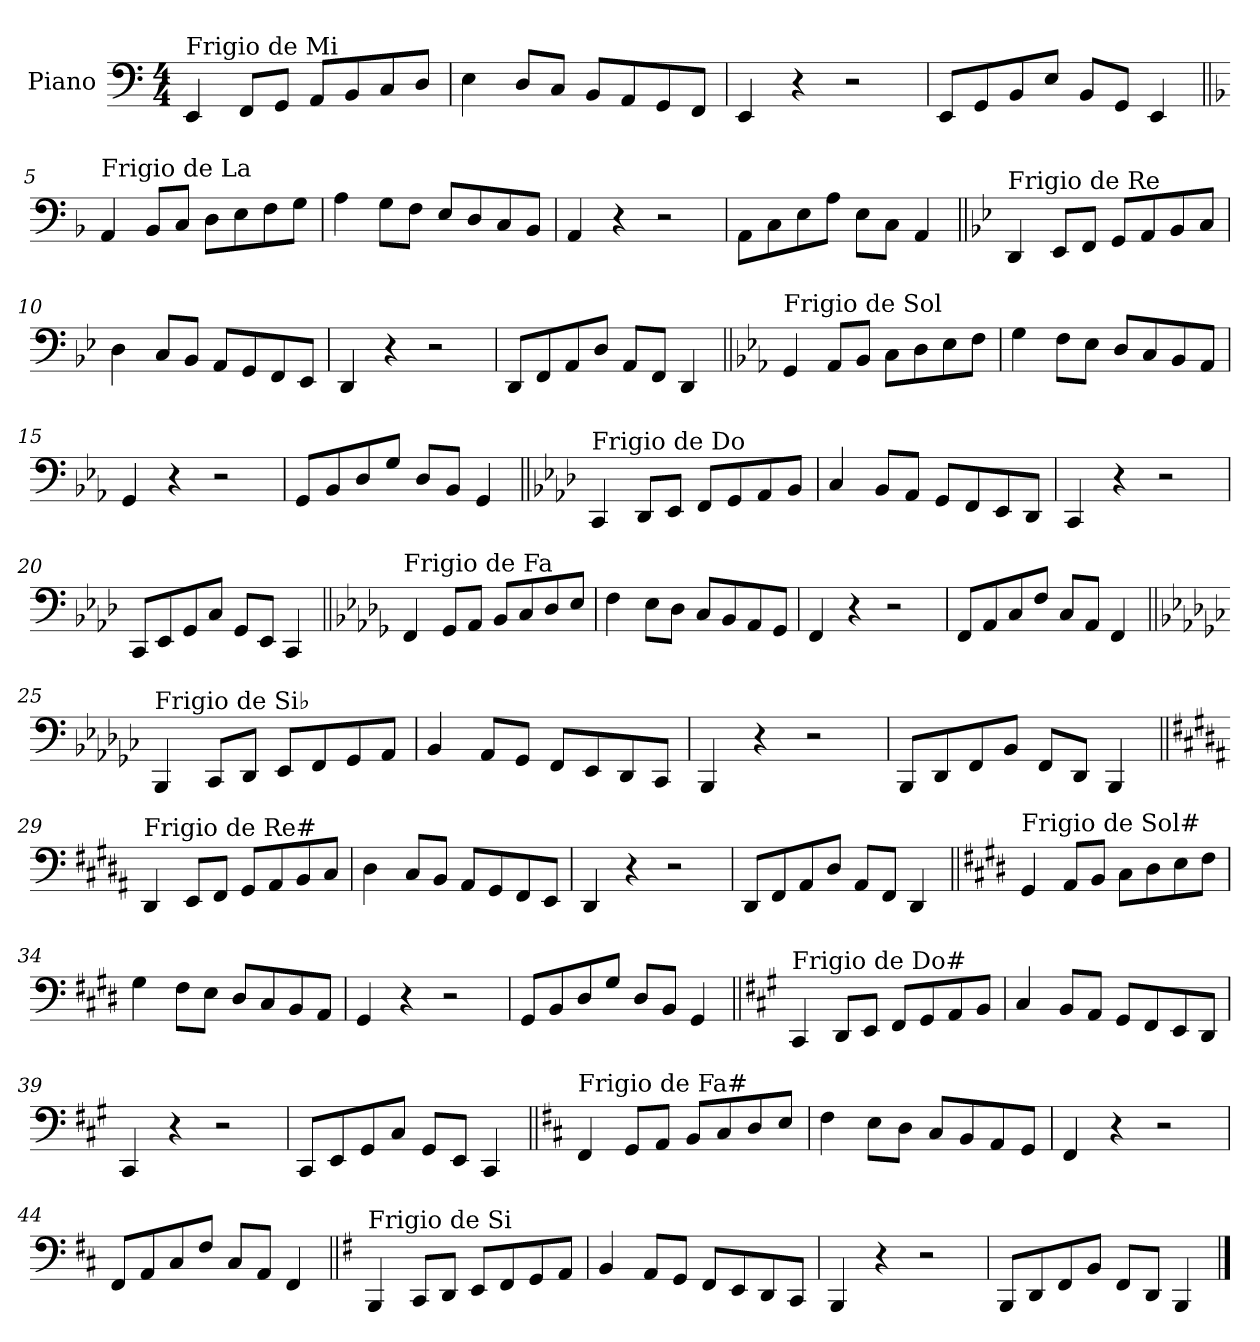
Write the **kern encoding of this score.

**kern
*part1
*staff1
*I"Piano
*I'Pno.
*clefF4
*k[]
*M4/4
=1
!LO:TX:a:t=Frigio de Mi
4EE/
8FF/L
8GG/J
8AA/L
8BB/
8C/
8D/J
=2
4E\
8D/L
8C/J
8BB/L
8AA/
8GG/
8FF/J
=3
4EE/
4r
2r
=4
8EE/L
8GG/
8BB/
8E/J
8BB/L
8GG/J
4EE/
!!LO:LB:g=z
=5||
*k[b-]
!LO:TX:a:t=Frigio de La
4AA/
8BB-/L
8C/J
8D\L
8E\
8F\
8G\J
=6
4A\
8G\L
8F\J
8E/L
8D/
8C/
8BB-/J
=7
4AA/
4r
2r
=8
8AA\L
8C\
8E\
8A\J
8E\L
8C\J
4AA/
!!LO:LB:g=z
=9||
*k[b-e-]
!LO:TX:a:t=Frigio de Re
4DD/
8EE-/L
8FF/J
8GG/L
8AA/
8BB-/
8C/J
=10
4D\
8C/L
8BB-/J
8AA/L
8GG/
8FF/
8EE-/J
=11
4DD/
4r
2r
=12
8DD/L
8FF/
8AA/
8D/J
8AA/L
8FF/J
4DD/
!!LO:LB:g=z
=13||
*k[b-e-a-]
!LO:TX:a:t=Frigio de Sol
4GG/
8AA-/L
8BB-/J
8C\L
8D\
8E-\
8F\J
=14
4G\
8F\L
8E-\J
8D/L
8C/
8BB-/
8AA-/J
=15
4GG/
4r
2r
=16
8GG/L
8BB-/
8D/
8G/J
8D/L
8BB-/J
4GG/
!!LO:LB:g=z
=17||
*k[b-e-a-d-]
!LO:TX:a:t=Frigio de Do
4CC/
8DD-/L
8EE-/J
8FF/L
8GG/
8AA-/
8BB-/J
=18
4C/
8BB-/L
8AA-/J
8GG/L
8FF/
8EE-/
8DD-/J
=19
4CC/
4r
2r
=20
8CC/L
8EE-/
8GG/
8C/J
8GG/L
8EE-/J
4CC/
!!LO:LB:g=z
=21||
*k[b-e-a-d-g-]
!LO:TX:a:t=Frigio de Fa
4FF/
8GG-/L
8AA-/J
8BB-/L
8C/
8D-/
8E-/J
=22
4F\
8E-\L
8D-\J
8C/L
8BB-/
8AA-/
8GG-/J
=23
4FF/
4r
2r
=24
8FF/L
8AA-/
8C/
8F/J
8C/L
8AA-/J
4FF/
!!LO:LB:g=z
=25||
*k[b-e-a-d-g-c-]
!LO:TX:a:t=Frigio de Si♭
4BBB-/
8CC-/L
8DD-/J
8EE-/L
8FF/
8GG-/
8AA-/J
=26
4BB-/
8AA-/L
8GG-/J
8FF/L
8EE-/
8DD-/
8CC-/J
=27
4BBB-/
4r
2r
=28
8BBB-/L
8DD-/
8FF/
8BB-/J
8FF/L
8DD-/J
4BBB-/
!!LO:LB:g=z
=29||
*k[f#c#g#d#a#]
!LO:TX:a:t=Frigio de Re#
4DD#/
8EE/L
8FF#/J
8GG#/L
8AA#/
8BB/
8C#/J
=30
4D#\
8C#/L
8BB/J
8AA#/L
8GG#/
8FF#/
8EE/J
=31
4DD#/
4r
2r
=32
8DD#/L
8FF#/
8AA#/
8D#/J
8AA#/L
8FF#/J
4DD#/
!!LO:LB:g=z
=33||
*k[f#c#g#d#]
!LO:TX:a:t=Frigio de Sol#
4GG#/
8AA/L
8BB/J
8C#\L
8D#\
8E\
8F#\J
=34
4G#\
8F#\L
8E\J
8D#/L
8C#/
8BB/
8AA/J
=35
4GG#/
4r
2r
=36
8GG#/L
8BB/
8D#/
8G#/J
8D#/L
8BB/J
4GG#/
!!LO:LB:g=z
=37||
*k[f#c#g#]
!LO:TX:a:t=Frigio de Do#
4CC#/
8DD/L
8EE/J
8FF#/L
8GG#/
8AA/
8BB/J
=38
4C#/
8BB/L
8AA/J
8GG#/L
8FF#/
8EE/
8DD/J
=39
4CC#/
4r
2r
=40
8CC#/L
8EE/
8GG#/
8C#/J
8GG#/L
8EE/J
4CC#/
!!LO:LB:g=z
=41||
*k[f#c#]
!LO:TX:a:t=Frigio de Fa#
4FF#/
8GG/L
8AA/J
8BB/L
8C#/
8D/
8E/J
=42
4F#\
8E\L
8D\J
8C#/L
8BB/
8AA/
8GG/J
=43
4FF#/
4r
2r
=44
8FF#/L
8AA/
8C#/
8F#/J
8C#/L
8AA/J
4FF#/
!!LO:LB:g=z
=45||
*k[f#]
!LO:TX:a:t=Frigio de Si
4BBB/
8CC/L
8DD/J
8EE/L
8FF#/
8GG/
8AA/J
=46
4BB/
8AA/L
8GG/J
8FF#/L
8EE/
8DD/
8CC/J
=47
4BBB/
4r
2r
=48
8BBB/L
8DD/
8FF#/
8BB/J
8FF#/L
8DD/J
4BBB/
==
*-
